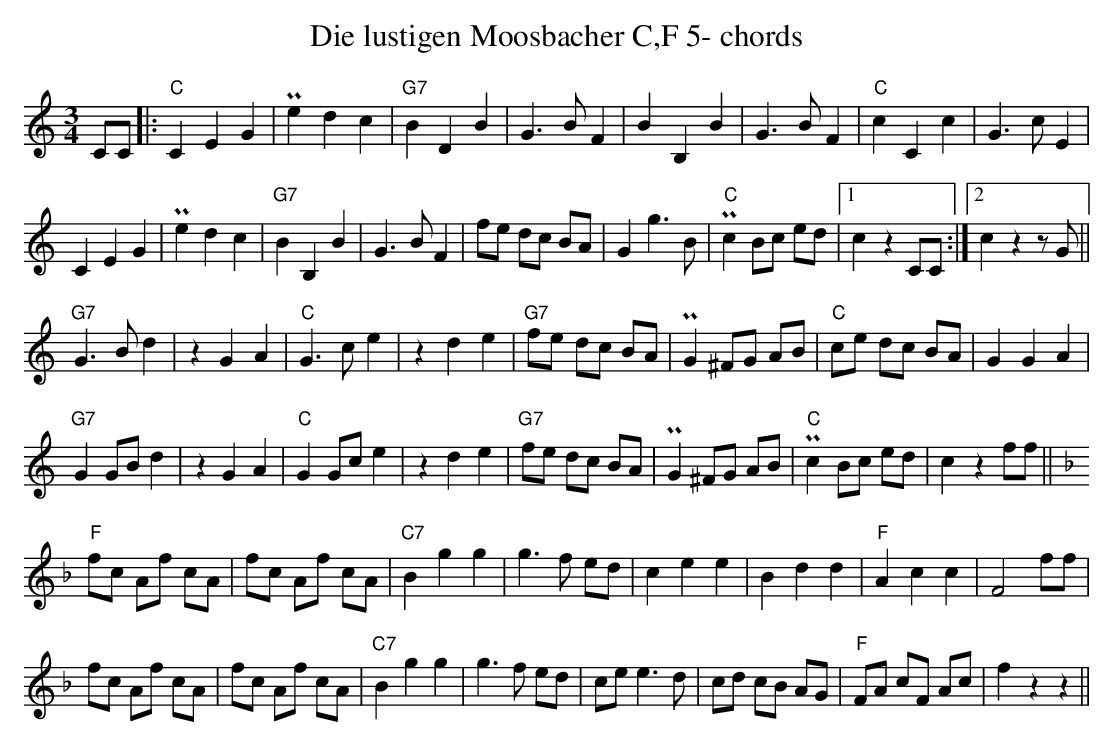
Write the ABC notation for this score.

X:1
T:Die lustigen Moosbacher C,F 5- chords
M:3/4
L:1/4
K:Cmaj%%MIDI gchordon
C/2C/2 |: "C"CEG | Pe dc | "G7"BDB | G>B F | BB,B | G>BF | "C"cCc | G>c E |
CEG | Pedc | "G7"BB,B | G>BF | f/2e/2 d/2c/2 B/2A/2 | G g>B | P"C"c B/2c/2 e/2d/2 |1 c z C/2C/2 :|2 c z z/2G/2 ||
"G7"G>B d | z GA | "C"G>ce | z de | "G7"f/2e/2 d/2c/2 B/2A/2 | PG ^F/2G/2 A/2B/2 | "C"c/2e/2 d/2c/2 B/2A/2 | GGA |
"G7"G G/2B/2 d | zGA | "C"G G/2c/2 e | z de | "G7"f/2e/2 d/2c/2 B/2A/2 | PG ^F/2G/2 A/2B/2 | "C"Pc B/2c/2 e/2d/2 | c z f/2f/2 || [K:Fmaj]
"F"f/2c/2 A/2f/2 c/2A/2 | f/2c/2 A/2f/2 c/2A/2 | "C7"B g g | g>f e/2d/2 | cee | Bdd | "F"Acc | F2 f/2f/2 |
f/2c/2 A/2f/2 c/2A/2 | f/2c/2 A/2f/2 c/2A/2 | "C7"B g g | g>f e/2d/2 | c/2e/2 e>d | c/2d/2 c/2B/2 A/2G/2 | "F"F/2A/2 c/2F/2 A/2c/2 | f zz ||
